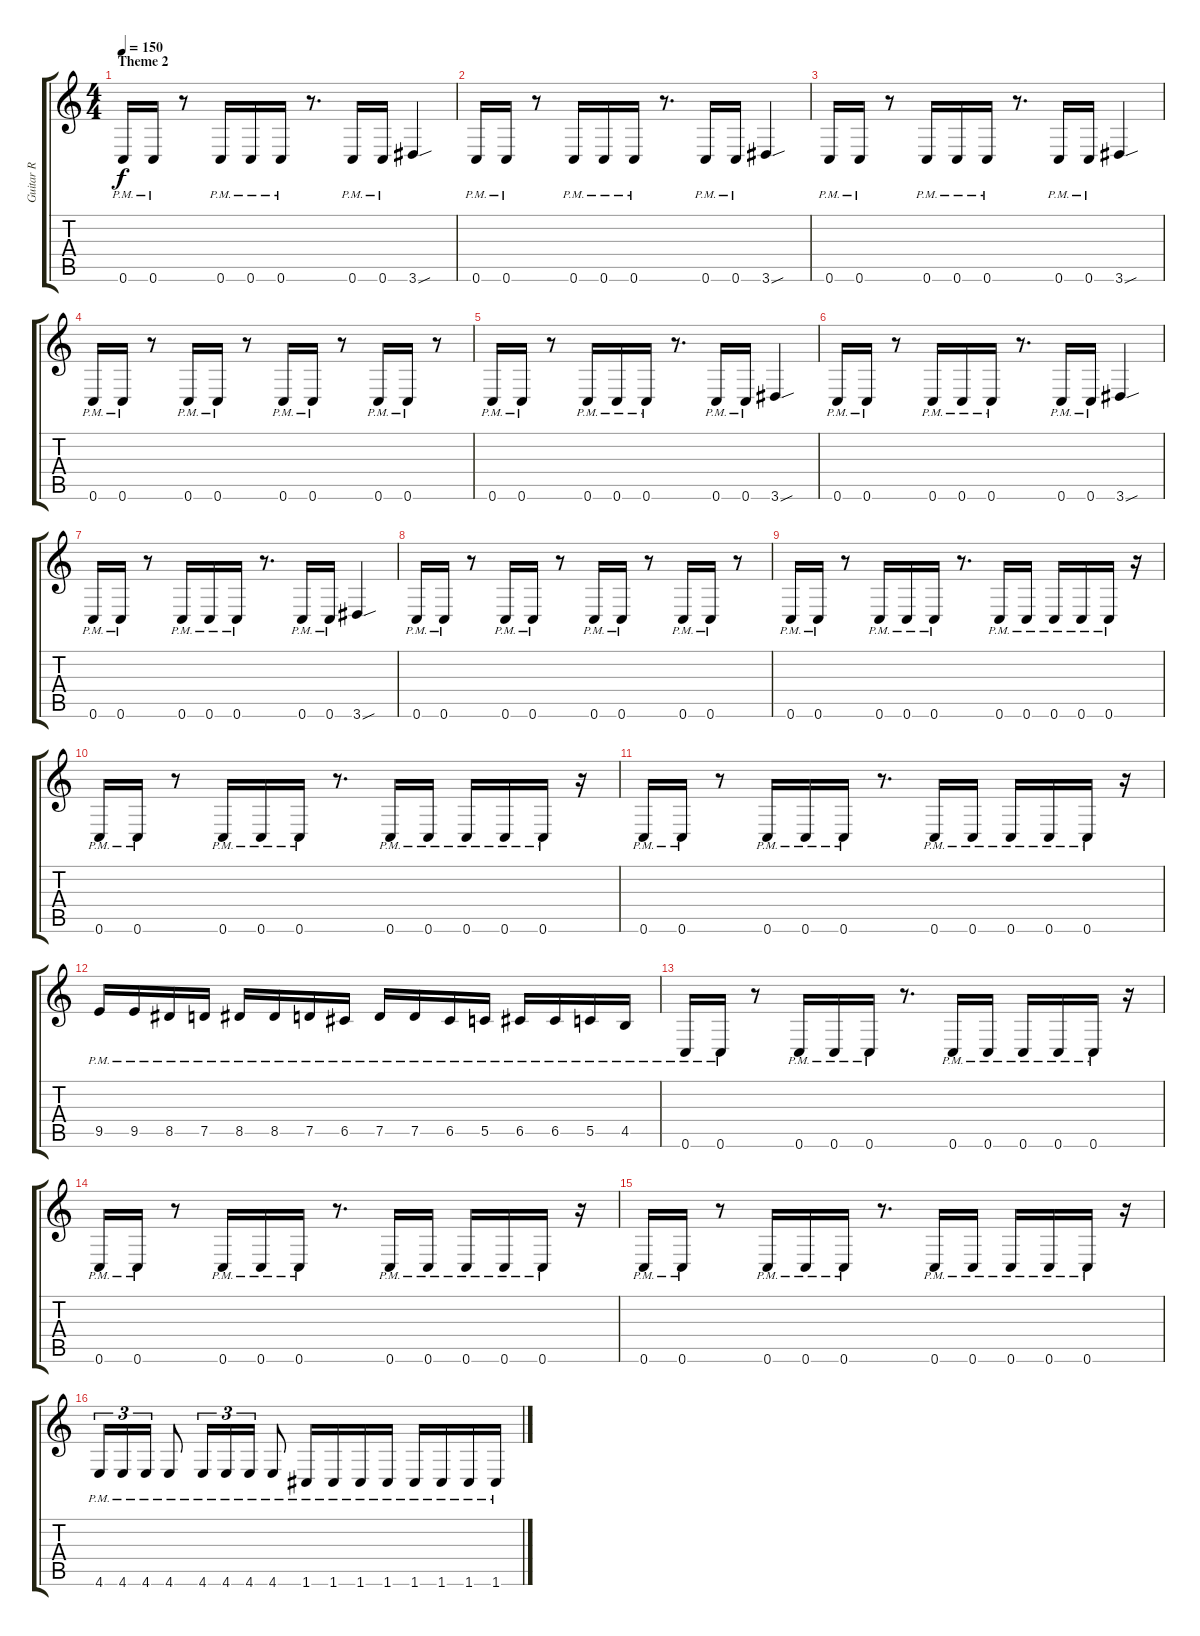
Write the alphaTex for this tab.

\track ("Guitar R" "Guitar R") {instrument overdrivenguitar}
\staff {score tabs}
\tuning (D4 A3 F3 C3 G2 C2) {hide}
\ts (4 4)
\section ("" "Theme 2")
\tempo 150
\clef g2
\ks c
0.6{pm}.16{dy f} 0.6{pm}.16 r.8 0.6{pm}.16 0.6{pm}.16 0.6{pm}.16 r.8{d} 0.6{pm}.16 0.6{pm}.16 3.6{sou}.4 |
0.6{pm}.16 0.6{pm}.16 r.8 0.6{pm}.16 0.6{pm}.16 0.6{pm}.16 r.8{d} 0.6{pm}.16 0.6{pm}.16 3.6{sou}.4 |
0.6{pm}.16 0.6{pm}.16 r.8 0.6{pm}.16 0.6{pm}.16 0.6{pm}.16 r.8{d} 0.6{pm}.16 0.6{pm}.16 3.6{sou}.4 |
0.6{pm}.16 0.6{pm}.16 r.8 0.6{pm}.16 0.6{pm}.16 r.8 0.6{pm}.16 0.6{pm}.16 r.8 0.6{pm}.16 0.6{pm}.16 r.8 |
0.6{pm}.16 0.6{pm}.16 r.8 0.6{pm}.16 0.6{pm}.16 0.6{pm}.16 r.8{d} 0.6{pm}.16 0.6{pm}.16 3.6{sou}.4 |
0.6{pm}.16 0.6{pm}.16 r.8 0.6{pm}.16 0.6{pm}.16 0.6{pm}.16 r.8{d} 0.6{pm}.16 0.6{pm}.16 3.6{sou}.4 |
0.6{pm}.16 0.6{pm}.16 r.8 0.6{pm}.16 0.6{pm}.16 0.6{pm}.16 r.8{d} 0.6{pm}.16 0.6{pm}.16 3.6{sou}.4 |
0.6{pm}.16 0.6{pm}.16 r.8 0.6{pm}.16 0.6{pm}.16 r.8 0.6{pm}.16 0.6{pm}.16 r.8 0.6{pm}.16 0.6{pm}.16 r.8 |
0.6{pm}.16 0.6{pm}.16 r.8 0.6{pm}.16 0.6{pm}.16 0.6{pm}.16 r.8{d} 0.6{pm}.16 0.6{pm}.16 0.6{pm}.16 0.6{pm}.16 0.6{pm}.16 r.16 |
0.6{pm}.16 0.6{pm}.16 r.8 0.6{pm}.16 0.6{pm}.16 0.6{pm}.16 r.8{d} 0.6{pm}.16 0.6{pm}.16 0.6{pm}.16 0.6{pm}.16 0.6{pm}.16 r.16 |
0.6{pm}.16 0.6{pm}.16 r.8 0.6{pm}.16 0.6{pm}.16 0.6{pm}.16 r.8{d} 0.6{pm}.16 0.6{pm}.16 0.6{pm}.16 0.6{pm}.16 0.6{pm}.16 r.16 |
9.5{pm}.16 9.5{pm}.16 8.5{pm}.16 7.5{pm}.16 8.5{pm}.16 8.5{pm}.16 7.5{pm}.16 6.5{pm}.16 7.5{pm}.16 7.5{pm}.16 6.5{pm}.16 5.5{pm}.16 6.5{pm}.16 6.5{pm}.16 5.5{pm}.16 4.5{pm}.16 |
0.6{pm}.16 0.6{pm}.16 r.8 0.6{pm}.16 0.6{pm}.16 0.6{pm}.16 r.8{d} 0.6{pm}.16 0.6{pm}.16 0.6{pm}.16 0.6{pm}.16 0.6{pm}.16 r.16 |
0.6{pm}.16 0.6{pm}.16 r.8 0.6{pm}.16 0.6{pm}.16 0.6{pm}.16 r.8{d} 0.6{pm}.16 0.6{pm}.16 0.6{pm}.16 0.6{pm}.16 0.6{pm}.16 r.16 |
0.6{pm}.16 0.6{pm}.16 r.8 0.6{pm}.16 0.6{pm}.16 0.6{pm}.16 r.8{d} 0.6{pm}.16 0.6{pm}.16 0.6{pm}.16 0.6{pm}.16 0.6{pm}.16 r.16 |
4.6{pm}.16{tu (3 2)} 4.6{pm}.16{tu (3 2)} 4.6{pm}.16{tu (3 2)} 4.6{pm}.8 4.6{pm}.16{tu (3 2)} 4.6{pm}.16{tu (3 2)} 4.6{pm}.16{tu (3 2)} 4.6{pm}.8 1.6{pm}.16 1.6{pm}.16 1.6{pm}.16 1.6{pm}.16 1.6{pm}.16 1.6{pm}.16 1.6{pm}.16 1.6{pm}.16
